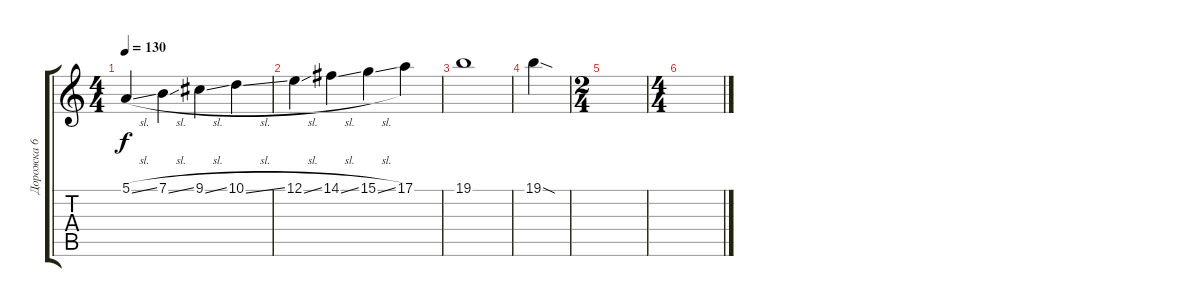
\track ("Дорожка 6" "Дорожка 6") {solo instrument lead1square}
\staff {score tabs}
\tuning (E4 B3 G3 D3 A2 E2) {hide}
\ts (4 4)
\tempo 130
\clef g2
\ks c
5.1{sl}.4{dy f} 7.1{sl}.4 9.1{sl}.4 10.1{sl}.4 |
12.1{sl}.4 14.1{sl}.4 15.1{sl}.4 17.1.4 |
19.1.1 |
19.1{sod}.4 |
\ts (2 4)
|
\ts (4 4)
